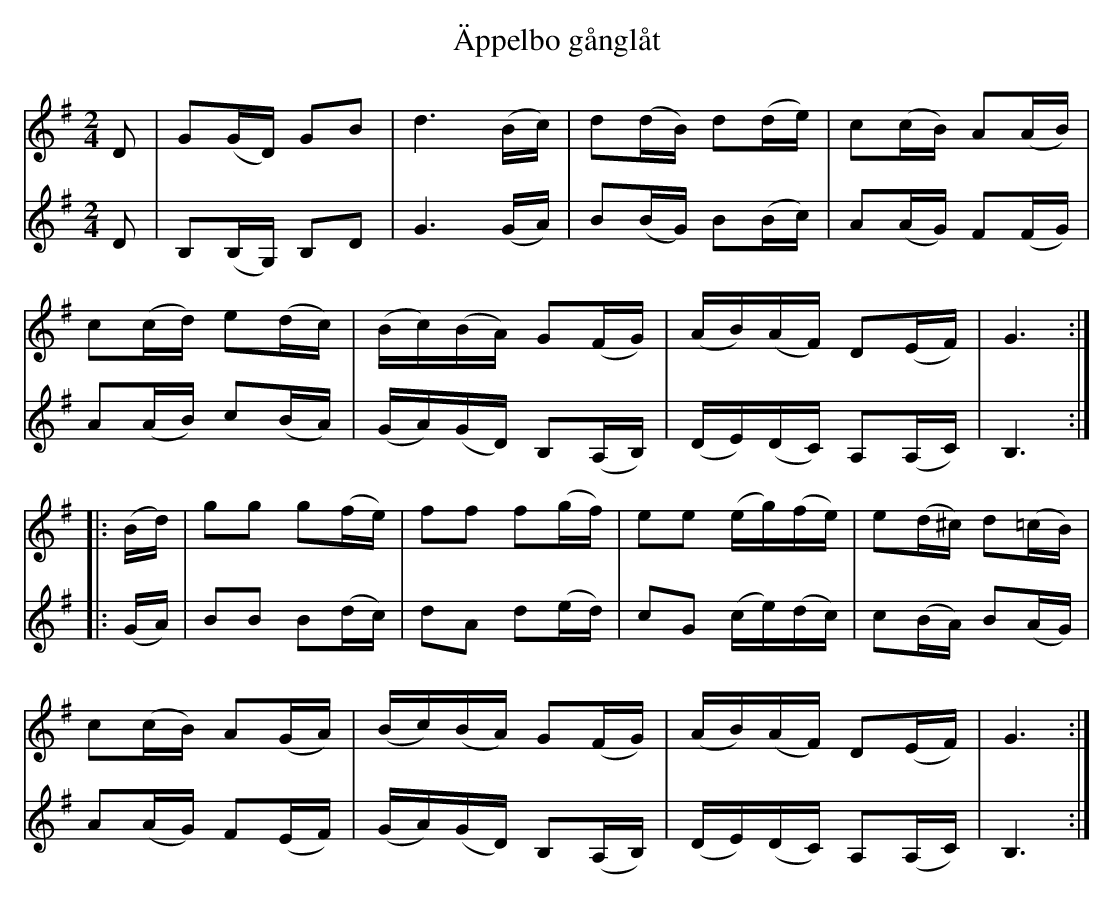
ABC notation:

X:1
T:Äppelbo gånglåt
M:2/4
L:1/16
K:G
V:1
D2 | G2(GD) G2B2 | d6(Bc) | d2(dB) d2(de) | c2(cB) A2(AB) |
c2(cd) e2(dc) | (Bc)(BA) G2(FG) | (AB)(AF) D2(EF) | G6 :|
|: (Bd) | g2g2 g2(fe) | f2f2 f2(gf) | e2e2 (eg)(fe) | e2(d^c) d2(=cB) |
c2(cB) A2(GA) | (Bc)(BA) G2(FG) | (AB)(AF) D2(EF) | G6 :|
V:2
D2 | B,2(B,G,) B,2D2 | G6(GA) | B2(BG) B2(Bc) | A2(AG) F2(FG) |
A2(AB) c2(BA) | (GA)(GD) B,2(A,B,) | (DE)(DC) A,2(A,C) | B,6 :|
|: (GA) | B2B2 B2(dc) | d2A2 d2(ed) | c2G2 (ce)(dc) | c2(BA) B2(AG) |
A2(AG) F2(EF) | (GA)(GD) B,2(A,B,) | (DE)(DC) A,2(A,C) | B,6 :|
